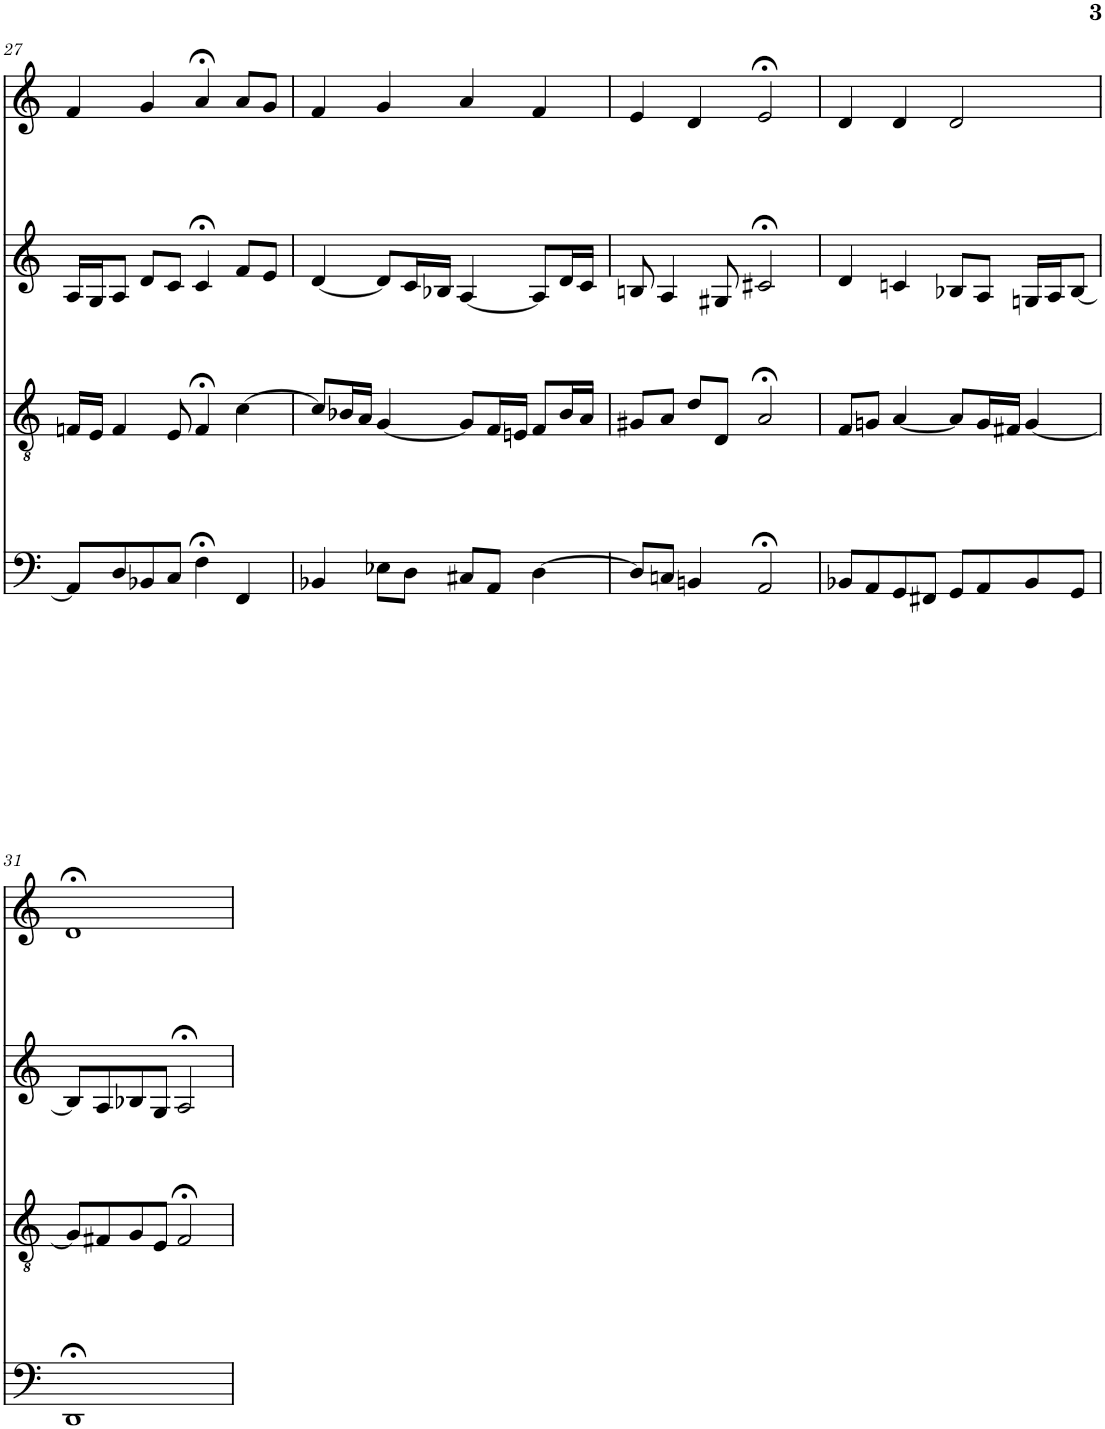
**kern	**kern	**kern	**kern
*part4	*part3	*part2	*part1
*staff4	*staff3	*staff2	*staff1
*I"bass	*I"tenor	*I"alto	*I"soprn
!!LO:PB:g=z
*clefF4	*clefGv2	*clefG2	*clefG2
*k[]	*k[]	*k[]	*k[]
*M4/4	*M4/4	*M4/4	*M4/4
=27	=27	=27	=27
8AA/L]	16Fn/LL	16A/LL	4f/
.	16E/JJ	16G/J	.
8D/	4F/	8A/J	.
8BB-X/	.	8d/L	4g/
8C/J	8E/	8c/J	.
4F;<\	4F;</	4c;</	4a;</
4FF/	[4c\	8f/L	8a/L
.	.	8e/J	8g/J
=28	=28	=28	=28
4BB-X/	8c/L]	[4d/	4f/
.	16B-X/L	.	.
.	16A/JJ	.	.
8E-X\L	[4G/	8d/L]	4g/
8D\J	.	16c/L	.
.	.	16B-X/JJ	.
8C#X/L	8G/L]	[4A/	4a/
8AA/J	16F/L	.	.
.	16En/JJ	.	.
[4D\	8F/L	8A/L]	4f/
.	16B-/L	16d/L	.
.	16A/JJ	16c/JJ	.
=29	=29	=29	=29
8D/L]	8G#X/L	8Bn/	4e/
8Cn/J	8A/J	4A/	.
4BBn/	8d/L	.	4d/
.	8D/J	8G#X/	.
2AA;</	2A;</	2c#X;</	2e;</
=30	=30	=30	=30
8BB-X/L	8F/L	4d/	4d/
8AA/	8Gn/J	.	.
8GG/	[4A/	4cn/	4d/
8FF#X/J	.	.	.
8GG/L	8A/L]	8B-X/L	2d/
8AA/	16G/L	8A/J	.
.	16F#X/JJ	.	.
8BB-/	[4G/	16Gn/LL	.
.	.	16A/J	.
8GG/J	.	[8B-/J	.
!!LO:LB:g=z
=31	=31	=31	=31
1DD;<	8G/L]	8B-/L]	1d;<
.	8F#X/	8A/	.
.	8G/	8B-X/	.
.	8E/J	8G/J	.
.	2F#;</	2A;</	.
=	=	=	=
*-	*-	*-	*-
